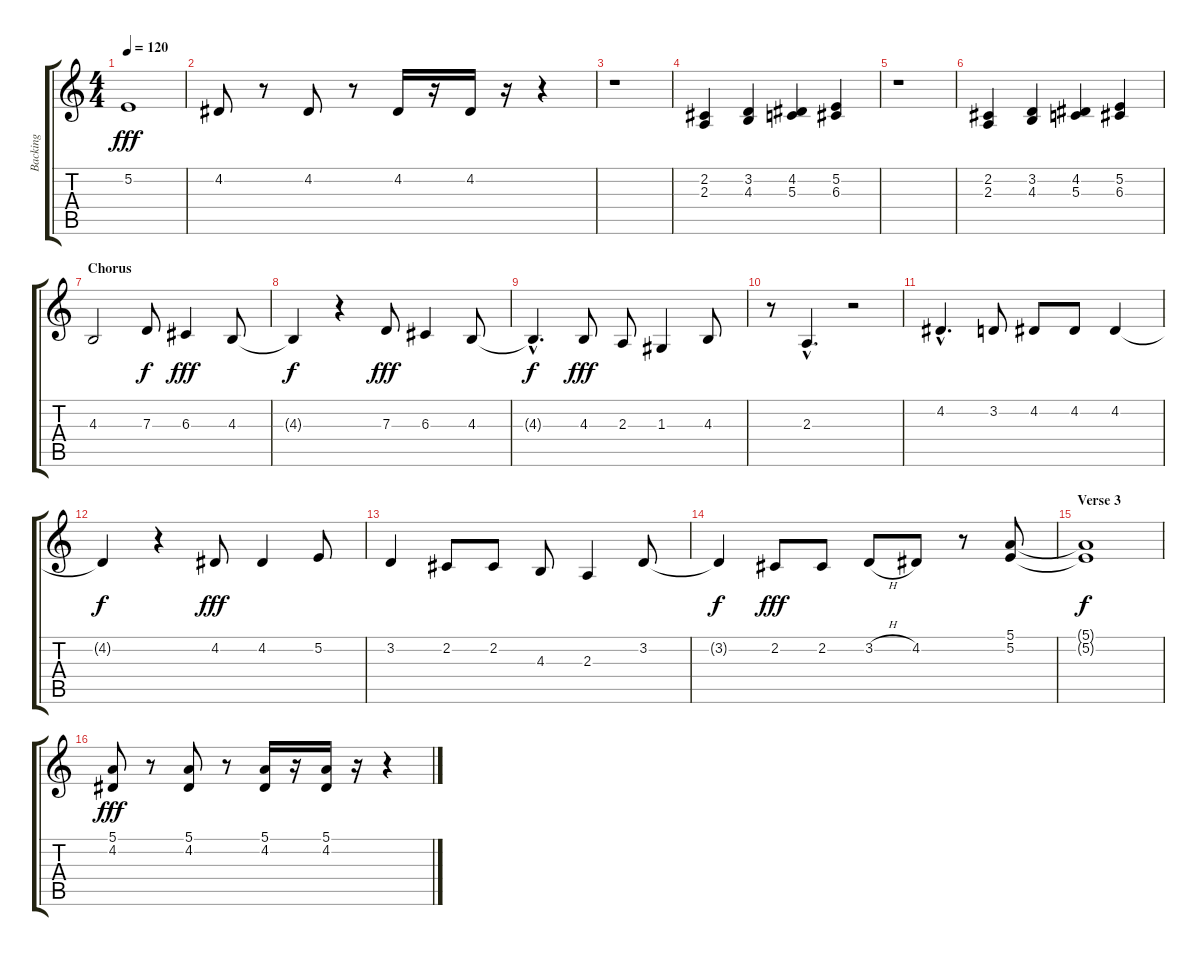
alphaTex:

\track ("Backing" "Backing") {instrument choiraahs}
\staff {score tabs}
\tuning (E4 B3 G3 D3 A2 E2) {hide}
\ts (4 4)
\tempo 120
\clef g2
\ks c
5.2.1{dy fff} |
4.2.8 r.8 4.2.8 r.8 4.2.16 r.16 4.2.16 r.16 r.4 |
r.1 |
(2.2 2.3).4 (3.2 4.3).4 (4.2 5.3).4 (5.2 6.3).4 |
r.1 |
(2.2 2.3).4 (3.2 4.3).4 (4.2 5.3).4 (5.2 6.3).4 |
\section ("" "Chorus")
4.3.2{volume 14 instrument altosax} 7.3.8{dy f} 6.3.4{dy fff} 4.3.8 |
4.3{t}.4{dy f} r.4 7.3.8{dy fff} 6.3.4 4.3.8 |
4.3{hac t}.4{d dy f} 4.3.8{dy fff} 2.3.8 1.3.4 4.3.8 |
r.8 2.3{hac}.4{d} r.2 |
4.2{hac}.4{d} 3.2.8 4.2.8 4.2.8 4.2.4 |
4.2{t}.4{dy f} r.4 4.2.8{dy fff} 4.2.4 5.2.8 |
3.2.4 2.2.8 2.2.8 4.3.8 2.3.4 3.2.8 |
3.2{t}.4{dy f} 2.2.8{dy fff} 2.2.8 3.2{h}.8 4.2.8 r.8 (5.1 5.2).8{instrument choiraahs} |
\section ("" "Verse 3")
(5.1{t} 5.2{t}).1{dy f} |
(5.1 4.2).8{dy fff} r.8 (5.1 4.2).8 r.8 (5.1 4.2).16 r.16 (5.1 4.2).16 r.16 r.4
